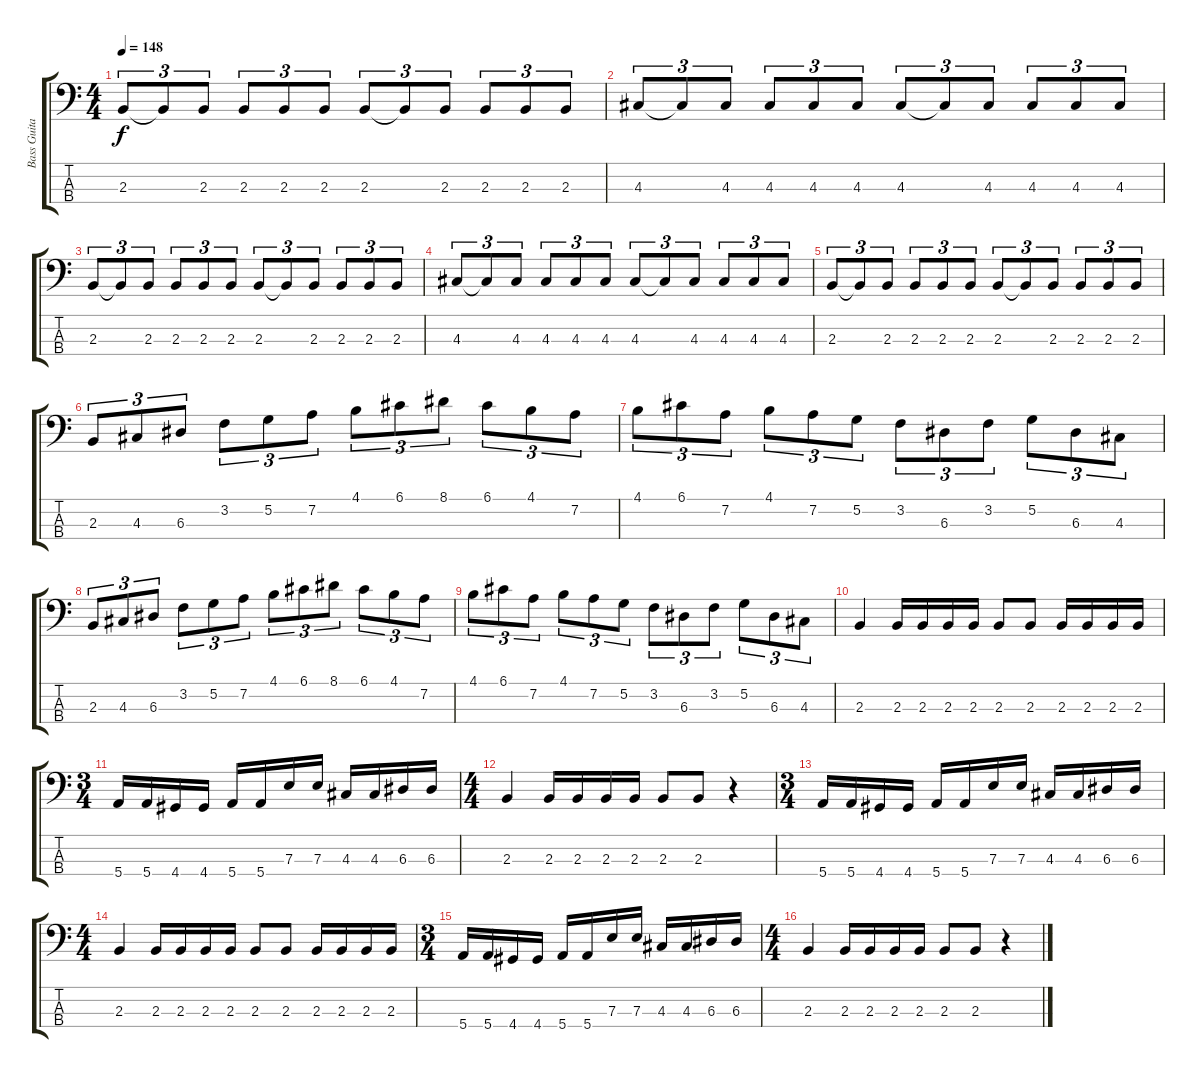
\track ("Bass Guitar" "Bass Guita") {instrument electricbassfinger}
\staff {score tabs}
\tuning (G2 D2 A1 E1) {hide}
\ts (4 4)
\tempo 148
\clef f4
\ks c
2.3.8{tu (3 2) dy f} 2.3{t}.8{tu (3 2)} 2.3.8{tu (3 2)} 2.3.8{tu (3 2)} 2.3.8{tu (3 2)} 2.3.8{tu (3 2)} 2.3.8{tu (3 2)} 2.3{t}.8{tu (3 2)} 2.3.8{tu (3 2)} 2.3.8{tu (3 2)} 2.3.8{tu (3 2)} 2.3.8{tu (3 2)} |
4.3.8{tu (3 2)} 4.3{t}.8{tu (3 2)} 4.3.8{tu (3 2)} 4.3.8{tu (3 2)} 4.3.8{tu (3 2)} 4.3.8{tu (3 2)} 4.3.8{tu (3 2)} 4.3{t}.8{tu (3 2)} 4.3.8{tu (3 2)} 4.3.8{tu (3 2)} 4.3.8{tu (3 2)} 4.3.8{tu (3 2)} |
2.3.8{tu (3 2)} 2.3{t}.8{tu (3 2)} 2.3.8{tu (3 2)} 2.3.8{tu (3 2)} 2.3.8{tu (3 2)} 2.3.8{tu (3 2)} 2.3.8{tu (3 2)} 2.3{t}.8{tu (3 2)} 2.3.8{tu (3 2)} 2.3.8{tu (3 2)} 2.3.8{tu (3 2)} 2.3.8{tu (3 2)} |
4.3.8{tu (3 2)} 4.3{t}.8{tu (3 2)} 4.3.8{tu (3 2)} 4.3.8{tu (3 2)} 4.3.8{tu (3 2)} 4.3.8{tu (3 2)} 4.3.8{tu (3 2)} 4.3{t}.8{tu (3 2)} 4.3.8{tu (3 2)} 4.3.8{tu (3 2)} 4.3.8{tu (3 2)} 4.3.8{tu (3 2)} |
2.3.8{tu (3 2)} 2.3{t}.8{tu (3 2)} 2.3.8{tu (3 2)} 2.3.8{tu (3 2)} 2.3.8{tu (3 2)} 2.3.8{tu (3 2)} 2.3.8{tu (3 2)} 2.3{t}.8{tu (3 2)} 2.3.8{tu (3 2)} 2.3.8{tu (3 2)} 2.3.8{tu (3 2)} 2.3.8{tu (3 2)} |
2.3.8{tu (3 2)} 4.3.8{tu (3 2)} 6.3.8{tu (3 2)} 3.2.8{tu (3 2)} 5.2.8{tu (3 2)} 7.2.8{tu (3 2)} 4.1.8{tu (3 2)} 6.1.8{tu (3 2)} 8.1.8{tu (3 2)} 6.1.8{tu (3 2)} 4.1.8{tu (3 2)} 7.2.8{tu (3 2)} |
4.1.8{tu (3 2)} 6.1.8{tu (3 2)} 7.2.8{tu (3 2)} 4.1.8{tu (3 2)} 7.2.8{tu (3 2)} 5.2.8{tu (3 2)} 3.2.8{tu (3 2)} 6.3.8{tu (3 2)} 3.2.8{tu (3 2)} 5.2.8{tu (3 2)} 6.3.8{tu (3 2)} 4.3.8{tu (3 2)} |
2.3.8{tu (3 2)} 4.3.8{tu (3 2)} 6.3.8{tu (3 2)} 3.2.8{tu (3 2)} 5.2.8{tu (3 2)} 7.2.8{tu (3 2)} 4.1.8{tu (3 2)} 6.1.8{tu (3 2)} 8.1.8{tu (3 2)} 6.1.8{tu (3 2)} 4.1.8{tu (3 2)} 7.2.8{tu (3 2)} |
4.1.8{tu (3 2)} 6.1.8{tu (3 2)} 7.2.8{tu (3 2)} 4.1.8{tu (3 2)} 7.2.8{tu (3 2)} 5.2.8{tu (3 2)} 3.2.8{tu (3 2)} 6.3.8{tu (3 2)} 3.2.8{tu (3 2)} 5.2.8{tu (3 2)} 6.3.8{tu (3 2)} 4.3.8{tu (3 2)} |
2.3.4 2.3.16 2.3.16 2.3.16 2.3.16 2.3.8 2.3.8 2.3.16 2.3.16 2.3.16 2.3.16 |
\ts (3 4)
5.4.16 5.4.16 4.4.16 4.4.16 5.4.16 5.4.16 7.3.16 7.3.16 4.3.16 4.3.16 6.3.16 6.3.16 |
\ts (4 4)
2.3.4 2.3.16 2.3.16 2.3.16 2.3.16 2.3.8 2.3.8 r.4 |
\ts (3 4)
5.4.16 5.4.16 4.4.16 4.4.16 5.4.16 5.4.16 7.3.16 7.3.16 4.3.16 4.3.16 6.3.16 6.3.16 |
\ts (4 4)
2.3.4 2.3.16 2.3.16 2.3.16 2.3.16 2.3.8 2.3.8 2.3.16 2.3.16 2.3.16 2.3.16 |
\ts (3 4)
5.4.16 5.4.16 4.4.16 4.4.16 5.4.16 5.4.16 7.3.16 7.3.16 4.3.16 4.3.16 6.3.16 6.3.16 |
\ts (4 4)
2.3.4 2.3.16 2.3.16 2.3.16 2.3.16 2.3.8 2.3.8 r.4
